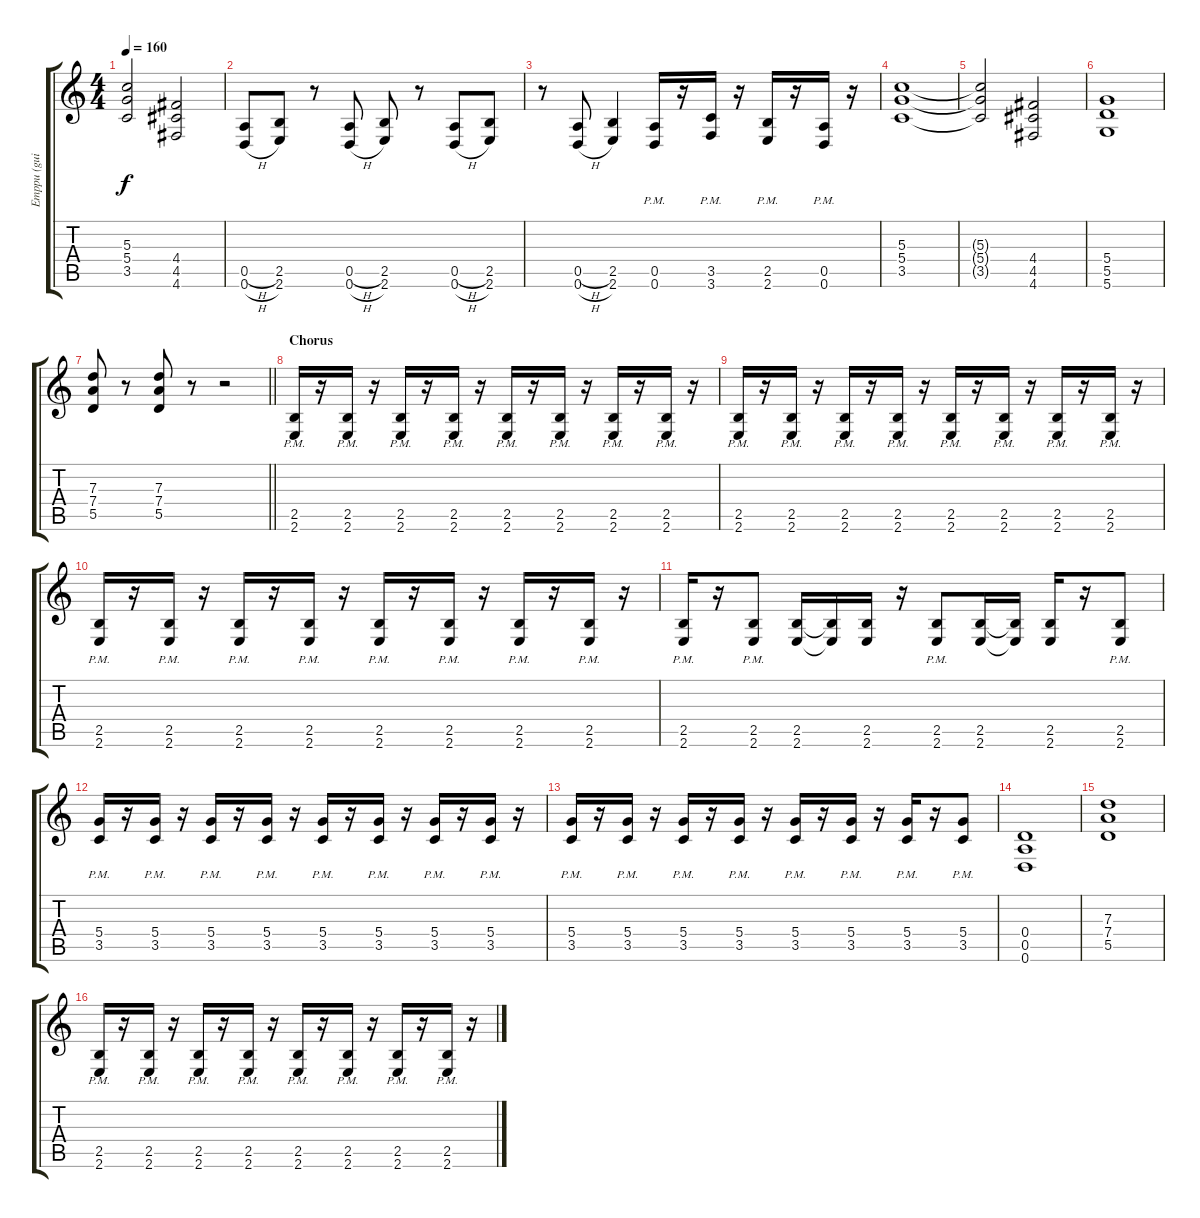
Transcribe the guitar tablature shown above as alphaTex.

\track ("Emppu (guitar)" "Emppu (gui") {instrument distortionguitar}
\staff {score tabs}
\tuning (E4 B3 G3 D3 A2 D2) {hide}
\ts (4 4)
\tempo 160
\clef g2
\ks c
(5.3{t} 5.4{t} 3.5{t}).2{dy f} (4.4 4.5 4.6).2 |
(0.5{h} 0.6{h}).8 (2.5 2.6).8 r.8 (0.5{h} 0.6{h}).8 (2.5 2.6).8 r.8 (0.5{h} 0.6{h}).8 (2.5 2.6).8 |
r.8 (0.5{h} 0.6{h}).8 (2.5 2.6).4 (0.5{pm} 0.6{pm}).16 r.16 (3.5{pm} 3.6{pm}).16 r.16 (2.5{pm} 2.6{pm}).16 r.16 (0.5{pm} 0.6{pm}).16 r.16 |
(5.3 5.4 3.5).1 |
(5.3{t} 5.4{t} 3.5{t}).2 (4.4 4.5 4.6).2 |
(5.4 5.5 5.6).1 |
\barLineRight lightlight
(7.3 7.4 5.5).8 r.8 (7.3 7.4 5.5).8 r.8 r.2 |
\section ("" "Chorus")
(2.5{pm} 2.6{pm}).16 r.16 (2.5{pm} 2.6{pm}).16 r.16 (2.5{pm} 2.6{pm}).16 r.16 (2.5{pm} 2.6{pm}).16 r.16 (2.5{pm} 2.6{pm}).16 r.16 (2.5{pm} 2.6{pm}).16 r.16 (2.5{pm} 2.6{pm}).16 r.16 (2.5{pm} 2.6{pm}).16 r.16 |
(2.5{pm} 2.6{pm}).16 r.16 (2.5{pm} 2.6{pm}).16 r.16 (2.5{pm} 2.6{pm}).16 r.16 (2.5{pm} 2.6{pm}).16 r.16 (2.5{pm} 2.6{pm}).16 r.16 (2.5{pm} 2.6{pm}).16 r.16 (2.5{pm} 2.6{pm}).16 r.16 (2.5{pm} 2.6{pm}).16 r.16 |
(2.5{pm} 2.6{pm}).16 r.16 (2.5{pm} 2.6{pm}).16 r.16 (2.5{pm} 2.6{pm}).16 r.16 (2.5{pm} 2.6{pm}).16 r.16 (2.5{pm} 2.6{pm}).16 r.16 (2.5{pm} 2.6{pm}).16 r.16 (2.5{pm} 2.6{pm}).16 r.16 (2.5{pm} 2.6{pm}).16 r.16 |
(2.5{pm} 2.6{pm}).16 r.16 (2.5{pm} 2.6{pm}).8 (2.5 2.6).16 (2.5{t} 2.6{t}).16 (2.5 2.6).16 r.16 (2.5{pm} 2.6{pm}).8 (2.5 2.6).16 (2.5{t} 2.6{t}).16 (2.5 2.6).16 r.16 (2.5 2.6{pm}).8 |
(5.4{pm} 3.5{pm}).16 r.16 (5.4{pm} 3.5{pm}).16 r.16 (5.4{pm} 3.5{pm}).16 r.16 (5.4{pm} 3.5{pm}).16 r.16 (5.4{pm} 3.5{pm}).16 r.16 (5.4{pm} 3.5{pm}).16 r.16 (5.4{pm} 3.5{pm}).16 r.16 (5.4{pm} 3.5{pm}).16 r.16 |
(5.4{pm} 3.5{pm}).16 r.16 (5.4{pm} 3.5{pm}).16 r.16 (5.4{pm} 3.5{pm}).16 r.16 (5.4{pm} 3.5{pm}).16 r.16 (5.4{pm} 3.5{pm}).16 r.16 (5.4{pm} 3.5{pm}).16 r.16 (5.4{pm} 3.5{pm}).16 r.16 (5.4{pm} 3.5{pm}).8 |
(0.4 0.5 0.6).1 |
(7.3 7.4 5.5).1 |
(2.5{pm} 2.6{pm}).16 r.16 (2.5{pm} 2.6{pm}).16 r.16 (2.5{pm} 2.6{pm}).16 r.16 (2.5{pm} 2.6{pm}).16 r.16 (2.5{pm} 2.6{pm}).16 r.16 (2.5{pm} 2.6{pm}).16 r.16 (2.5{pm} 2.6{pm}).16 r.16 (2.5{pm} 2.6{pm}).16 r.16
